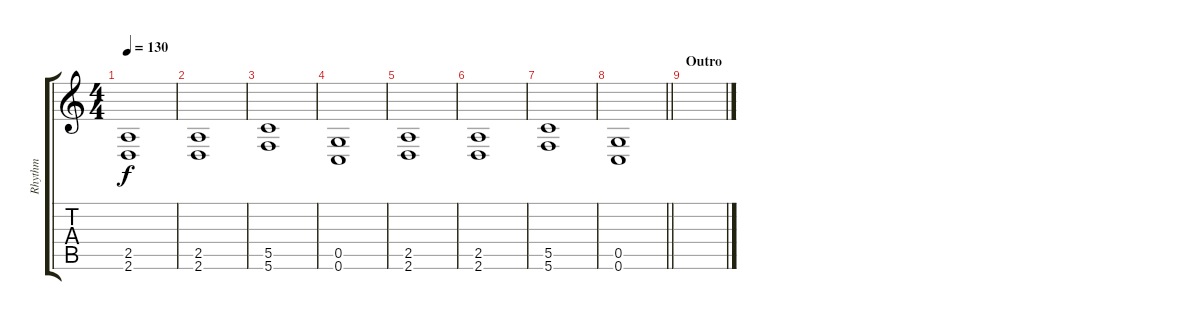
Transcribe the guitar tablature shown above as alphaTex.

\track ("Rhythm" "Rhythm") {instrument overdrivenguitar}
\staff {score tabs}
\tuning (D4 A3 F3 C3 G2 C2) {hide}
\ts (4 4)
\tempo 130
\clef g2
\ks c
(2.5 2.6).1{dy f} |
(2.5 2.6).1 |
(5.5 5.6).1 |
(0.5 0.6).1 |
(2.5 2.6).1 |
(2.5 2.6).1 |
(5.5 5.6).1 |
\barLineRight lightlight
(0.5 0.6).1 |
\section ("" "Outro")
